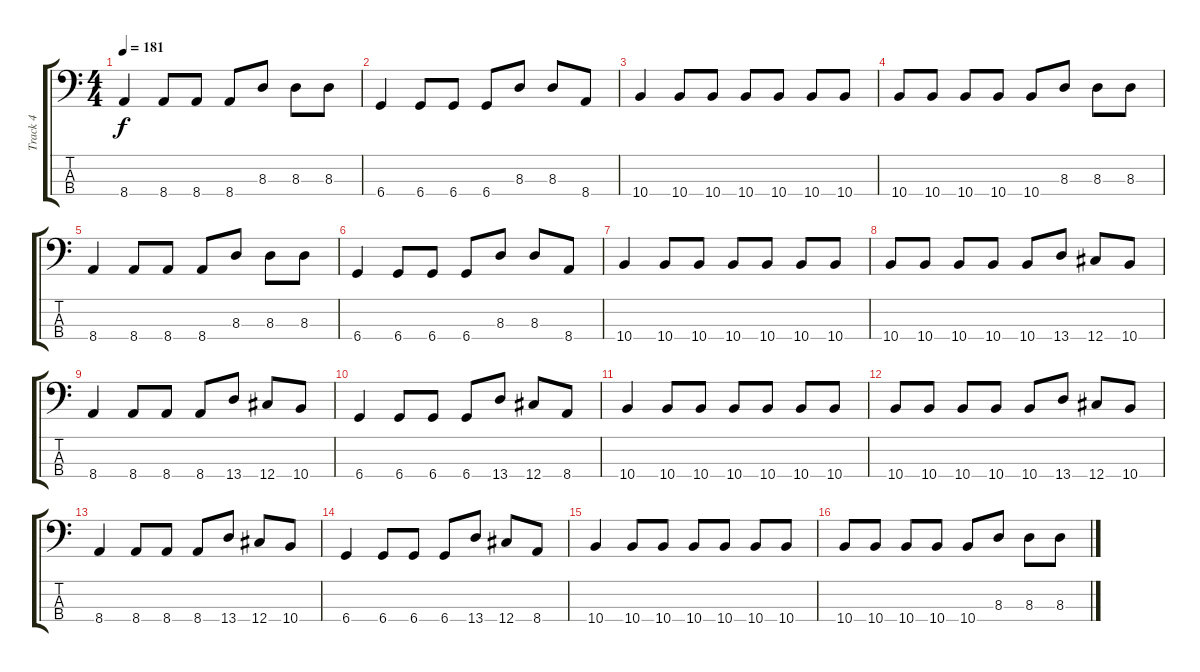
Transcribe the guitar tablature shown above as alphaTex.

\track ("Track 4" "Track 4") {instrument electricbassfinger}
\staff {score tabs}
\tuning (E2 B1 Gb1 Db1) {hide}
\ts (4 4)
\tempo 181
\clef f4
\ks c
8.4.4{dy f} 8.4.8 8.4.8 8.4.8 8.3.8 8.3.8 8.3.8 |
6.4.4 6.4.8 6.4.8 6.4.8 8.3.8 8.3.8 8.4.8 |
10.4.4 10.4.8 10.4.8 10.4.8 10.4.8 10.4.8 10.4.8 |
10.4.8 10.4.8 10.4.8 10.4.8 10.4.8 8.3.8 8.3.8 8.3.8 |
8.4.4 8.4.8 8.4.8 8.4.8 8.3.8 8.3.8 8.3.8 |
6.4.4 6.4.8 6.4.8 6.4.8 8.3.8 8.3.8 8.4.8 |
10.4.4 10.4.8 10.4.8 10.4.8 10.4.8 10.4.8 10.4.8 |
10.4.8 10.4.8 10.4.8 10.4.8 10.4.8 13.4.8 12.4.8 10.4.8 |
8.4.4 8.4.8 8.4.8 8.4.8 13.4.8 12.4.8 10.4.8 |
6.4.4 6.4.8 6.4.8 6.4.8 13.4.8 12.4.8 8.4.8 |
10.4.4 10.4.8 10.4.8 10.4.8 10.4.8 10.4.8 10.4.8 |
10.4.8 10.4.8 10.4.8 10.4.8 10.4.8 13.4.8 12.4.8 10.4.8 |
8.4.4 8.4.8 8.4.8 8.4.8 13.4.8 12.4.8 10.4.8 |
6.4.4 6.4.8 6.4.8 6.4.8 13.4.8 12.4.8 8.4.8 |
10.4.4 10.4.8 10.4.8 10.4.8 10.4.8 10.4.8 10.4.8 |
10.4.8 10.4.8 10.4.8 10.4.8 10.4.8 8.3.8 8.3.8 8.3.8
